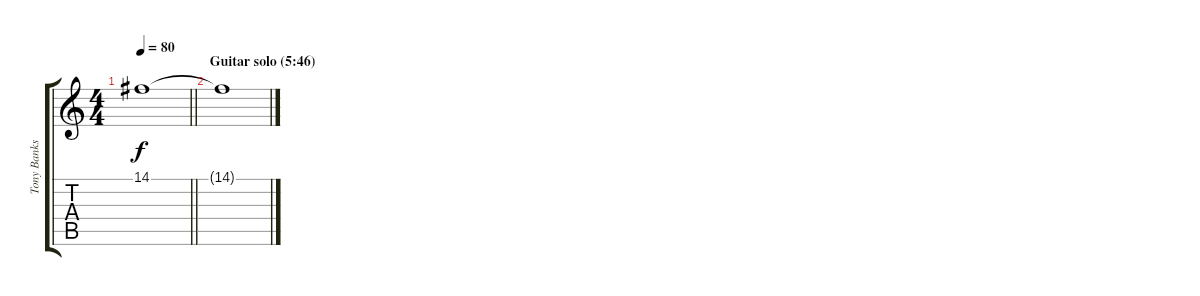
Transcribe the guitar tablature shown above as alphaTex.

\track ("Tony Banks (organ solo)" "Tony Banks") {instrument synthbrass2}
\staff {score tabs}
\tuning (E4 B3 G3 D3 A2 E2) {hide}
\ts (4 4)
\tempo 80
\clef g2
\barLineRight lightlight
\ks c
14.1.1{dy f volume 0} |
\section ("" "Guitar solo (5:46)")
14.1{t}.1
